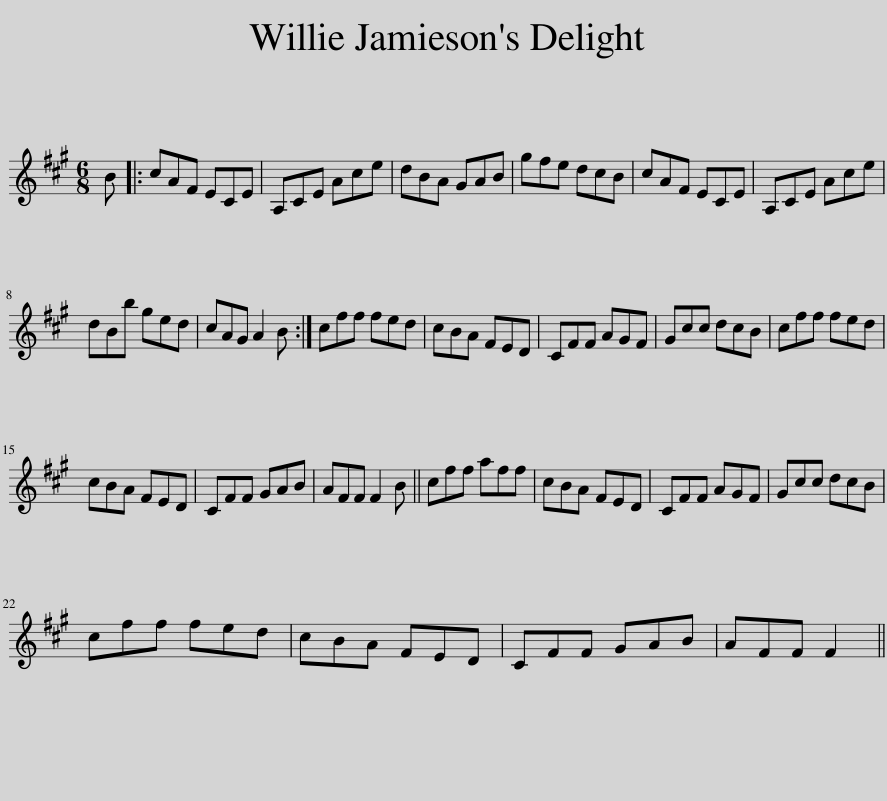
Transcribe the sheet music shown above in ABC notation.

X:1
L:1/8
M:6/8
I:linebreak $
K:A
V:1 treble
V:1
 B |: cAF ECE | A,CE Ace | dBA GAB | gfe dcB | %5
 cAF ECE | A,CE Ace |$ dBb ged | cAG A2 B :| cff fed | %10
 cBA FED | CFF AGF | Gcc dcB | cff fed |$ cBA FED | %15
 CFF GAB | AFF F2 B || cff aff | cBA FED | CFF AGF | %20
 Gcc dcB |$ cff fed | cBA FED | CFF GAB | AFF F2 || %25
